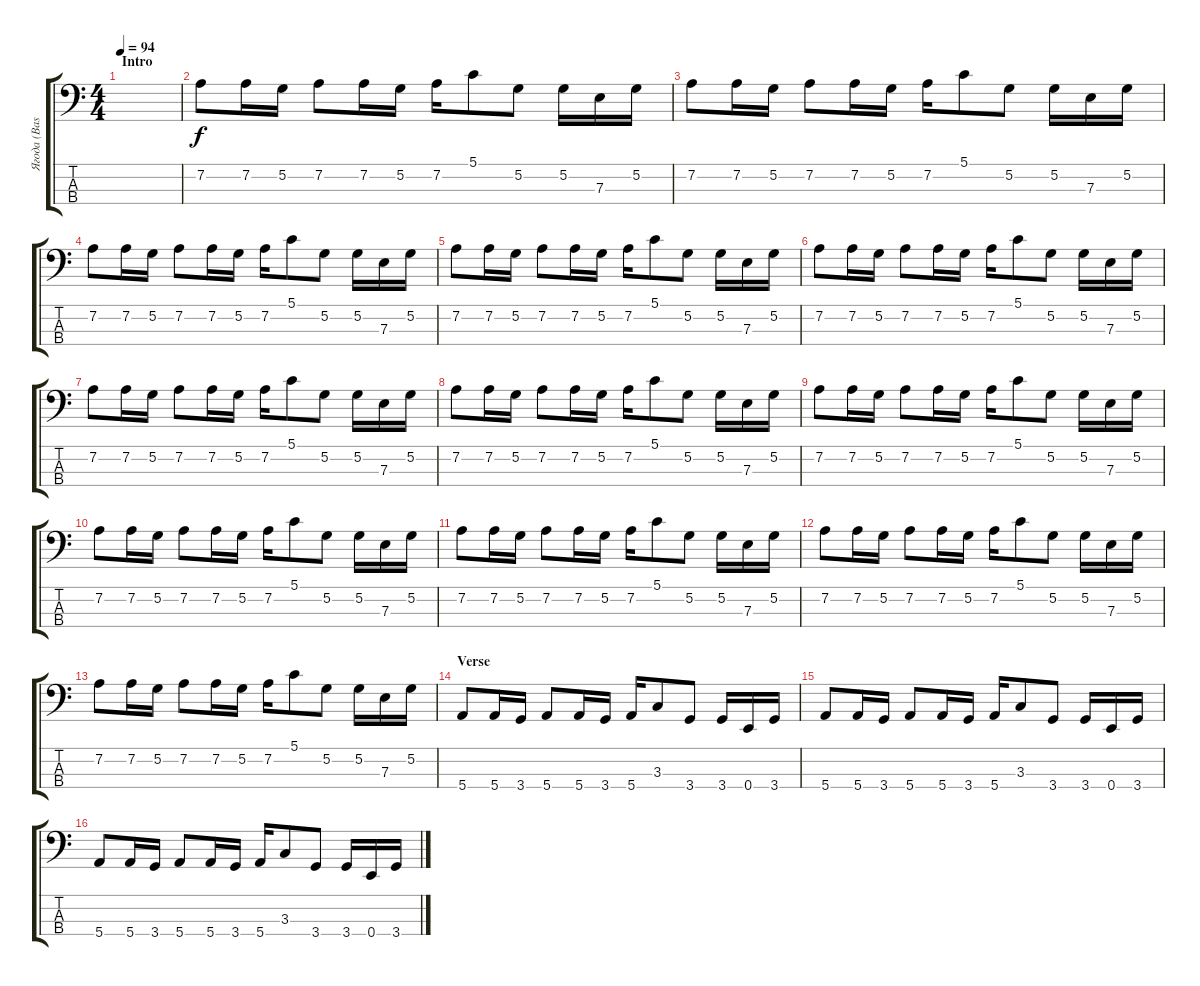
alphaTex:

\track ("Ягода (Bass)" "Ягода (Bas") {instrument electricbassfinger}
\staff {score tabs}
\tuning (G2 D2 A1 E1) {hide}
\ts (4 4)
\section ("" "Intro")
\tempo 94
\clef f4
\ks c
|
7.2.8 7.2.16 5.2.16 7.2.8 7.2.16 5.2.16 7.2.16 5.1.8 5.2.8 5.2.16 7.3.16 5.2.16 |
7.2.8 7.2.16 5.2.16 7.2.8 7.2.16 5.2.16 7.2.16 5.1.8 5.2.8 5.2.16 7.3.16 5.2.16 |
7.2.8 7.2.16 5.2.16 7.2.8 7.2.16 5.2.16 7.2.16 5.1.8 5.2.8 5.2.16 7.3.16 5.2.16 |
7.2.8 7.2.16 5.2.16 7.2.8 7.2.16 5.2.16 7.2.16 5.1.8 5.2.8 5.2.16 7.3.16 5.2.16 |
7.2.8 7.2.16 5.2.16 7.2.8 7.2.16 5.2.16 7.2.16 5.1.8 5.2.8 5.2.16 7.3.16 5.2.16 |
7.2.8 7.2.16 5.2.16 7.2.8 7.2.16 5.2.16 7.2.16 5.1.8 5.2.8 5.2.16 7.3.16 5.2.16 |
7.2.8 7.2.16 5.2.16 7.2.8 7.2.16 5.2.16 7.2.16 5.1.8 5.2.8 5.2.16 7.3.16 5.2.16 |
7.2.8 7.2.16 5.2.16 7.2.8 7.2.16 5.2.16 7.2.16 5.1.8 5.2.8 5.2.16 7.3.16 5.2.16 |
7.2.8 7.2.16 5.2.16 7.2.8 7.2.16 5.2.16 7.2.16 5.1.8 5.2.8 5.2.16 7.3.16 5.2.16 |
7.2.8 7.2.16 5.2.16 7.2.8 7.2.16 5.2.16 7.2.16 5.1.8 5.2.8 5.2.16 7.3.16 5.2.16 |
7.2.8 7.2.16 5.2.16 7.2.8 7.2.16 5.2.16 7.2.16 5.1.8 5.2.8 5.2.16 7.3.16 5.2.16 |
7.2.8 7.2.16 5.2.16 7.2.8 7.2.16 5.2.16 7.2.16 5.1.8 5.2.8 5.2.16 7.3.16 5.2.16 |
\section ("" "Verse")
5.4.8 5.4.16 3.4.16 5.4.8 5.4.16 3.4.16 5.4.16 3.3.8 3.4.8 3.4.16 0.4.16 3.4.16 |
5.4.8 5.4.16 3.4.16 5.4.8 5.4.16 3.4.16 5.4.16 3.3.8 3.4.8 3.4.16 0.4.16 3.4.16 |
5.4.8 5.4.16 3.4.16 5.4.8 5.4.16 3.4.16 5.4.16 3.3.8 3.4.8 3.4.16 0.4.16 3.4.16
